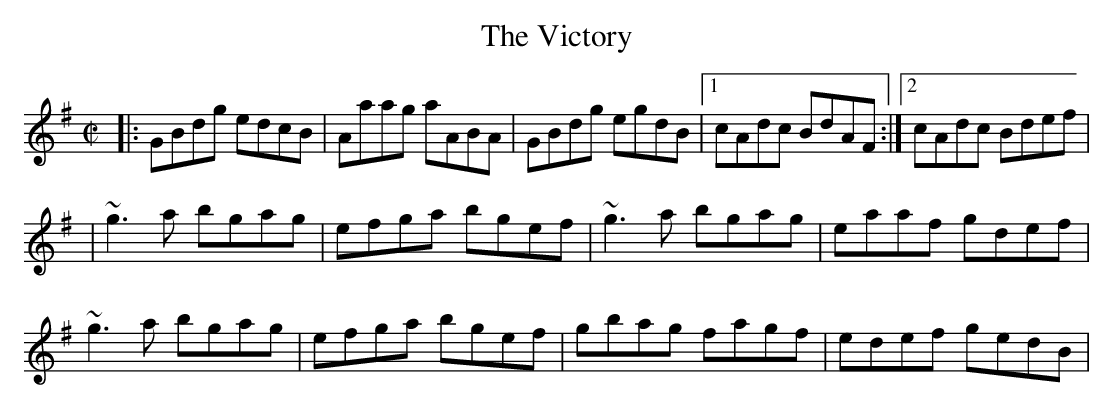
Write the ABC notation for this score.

X:1
T:Victory, The
M:C|
K:G
|: GBdg edcB | Aaag aABA | GBdg egdB |1 cAdc BdAF :|2 cAdc Bdef|
| ~g3a bgag | efga bgef | ~g3a bgag | eaaf gdef |
~g3a bgag | efga bgef | gbag fagf | edef gedB |
